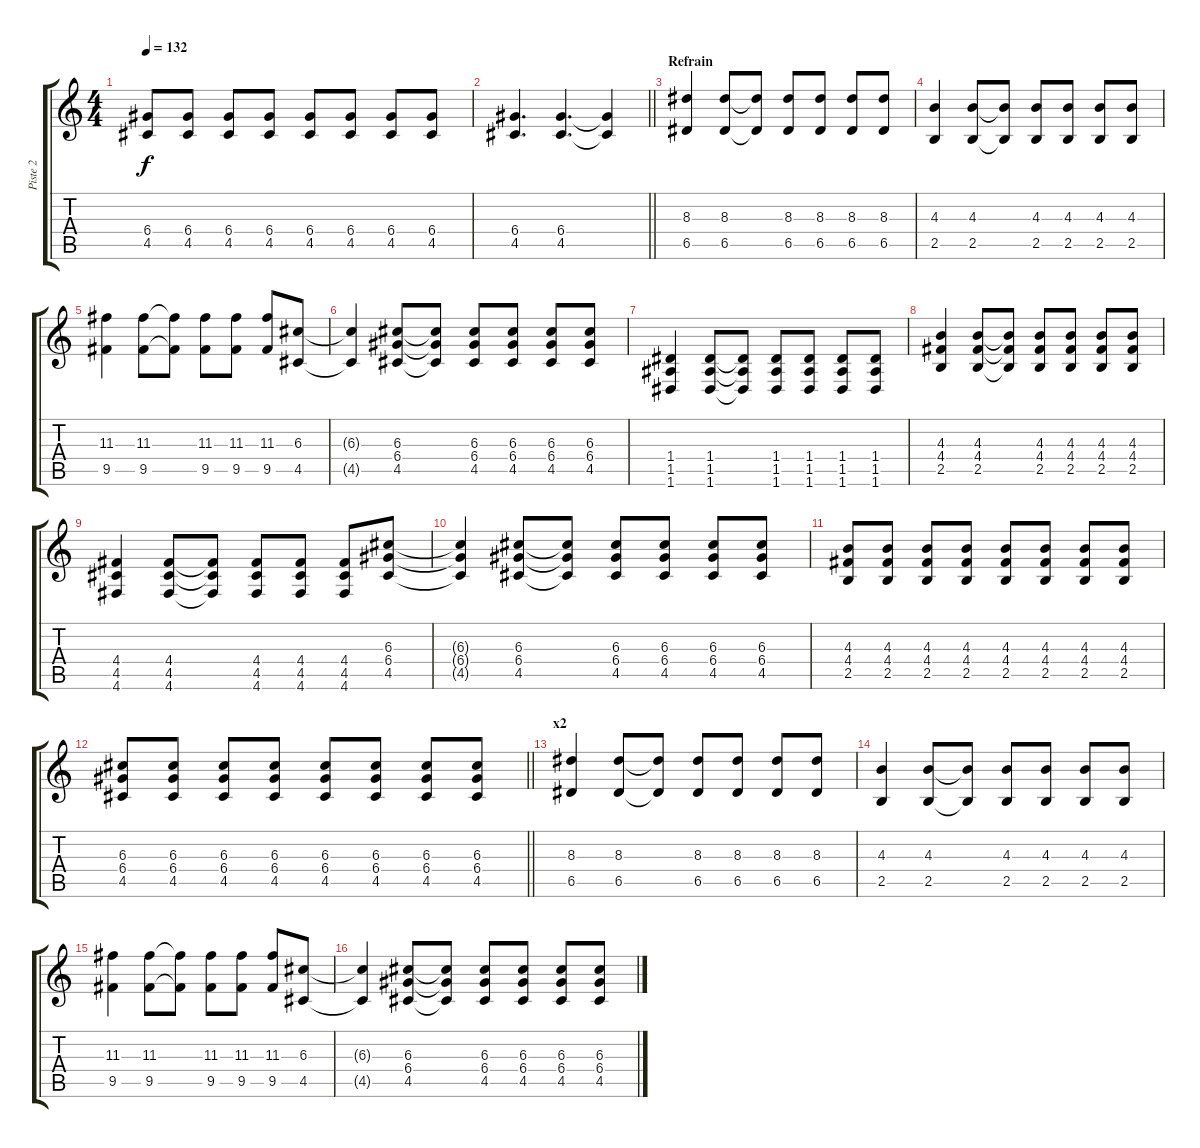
\track ("Piste 2" "Piste 2") {instrument distortionguitar}
\staff {score tabs}
\tuning (E4 B3 G3 D3 A2 D2) {hide}
\ts (4 4)
\tempo 132
\clef g2
\ks c
(6.4 4.5).8{dy f} (6.4 4.5).8 (6.4 4.5).8 (6.4 4.5).8 (6.4 4.5).8 (6.4 4.5).8 (6.4 4.5).8 (6.4 4.5).8 |
\barLineRight lightlight
(6.4 4.5).4{d} (6.4 4.5).4{d} (6.4{t} 4.5{t}).4 |
\section ("" "Refrain")
(8.3 6.5).4 (8.3 6.5).8 (8.3{t} 6.5{t}).8 (8.3 6.5).8 (8.3 6.5).8 (8.3 6.5).8 (8.3 6.5).8 |
(4.3 2.5).4 (4.3 2.5).8 (4.3{t} 2.5{t}).8 (4.3 2.5).8 (4.3 2.5).8 (4.3 2.5).8 (4.3 2.5).8 |
(11.3 9.5).4 (11.3 9.5).8 (11.3{t} 9.5{t}).8 (11.3 9.5).8 (11.3 9.5).8 (11.3 9.5).8 (6.3 4.5).8 |
(6.3{t} 4.5{t}).4 (6.3 6.4 4.5).8 (6.3{t} 6.4{t} 4.5{t}).8 (6.3 6.4 4.5).8 (6.3 6.4 4.5).8 (6.3 6.4 4.5).8 (6.3 6.4 4.5).8 |
(1.4 1.5 1.6).4 (1.4 1.5 1.6).8 (1.4{t} 1.5{t} 1.6{t}).8 (1.4 1.5 1.6).8 (1.4 1.5 1.6).8 (1.4 1.5 1.6).8 (1.4 1.5 1.6).8 |
(4.3 4.4 2.5).4 (4.3 4.4 2.5).8 (4.3{t} 4.4{t} 2.5{t}).8 (4.3 4.4 2.5).8 (4.3 4.4 2.5).8 (4.3 4.4 2.5).8 (4.3 4.4 2.5).8 |
(4.4 4.5 4.6).4 (4.4 4.5 4.6).8 (4.4{t} 4.5{t} 4.6{t}).8 (4.4 4.5 4.6).8 (4.4 4.5 4.6).8 (4.4 4.5 4.6).8 (6.3 6.4 4.5).8 |
(6.3{t} 6.4{t} 4.5{t}).4 (6.3 6.4 4.5).8 (6.3{t} 6.4{t} 4.5{t}).8 (6.3 6.4 4.5).8 (6.3 6.4 4.5).8 (6.3 6.4 4.5).8 (6.3 6.4 4.5).8 |
(4.3 4.4 2.5).8 (4.3 4.4 2.5).8 (4.3 4.4 2.5).8 (4.3 4.4 2.5).8 (4.3 4.4 2.5).8 (4.3 4.4 2.5).8 (4.3 4.4 2.5).8 (4.3 4.4 2.5).8 |
\barLineRight lightlight
(6.3 6.4 4.5).8 (6.3 6.4 4.5).8 (6.3 6.4 4.5).8 (6.3 6.4 4.5).8 (6.3 6.4 4.5).8 (6.3 6.4 4.5).8 (6.3 6.4 4.5).8 (6.3 6.4 4.5).8 |
\section ("" "x2")
(8.3 6.5).4 (8.3 6.5).8 (8.3{t} 6.5{t}).8 (8.3 6.5).8 (8.3 6.5).8 (8.3 6.5).8 (8.3 6.5).8 |
(4.3 2.5).4 (4.3 2.5).8 (4.3{t} 2.5{t}).8 (4.3 2.5).8 (4.3 2.5).8 (4.3 2.5).8 (4.3 2.5).8 |
(11.3 9.5).4 (11.3 9.5).8 (11.3{t} 9.5{t}).8 (11.3 9.5).8 (11.3 9.5).8 (11.3 9.5).8 (6.3 4.5).8 |
(6.3{t} 4.5{t}).4 (6.3 6.4 4.5).8 (6.3{t} 6.4{t} 4.5{t}).8 (6.3 6.4 4.5).8 (6.3 6.4 4.5).8 (6.3 6.4 4.5).8 (6.3 6.4 4.5).8
